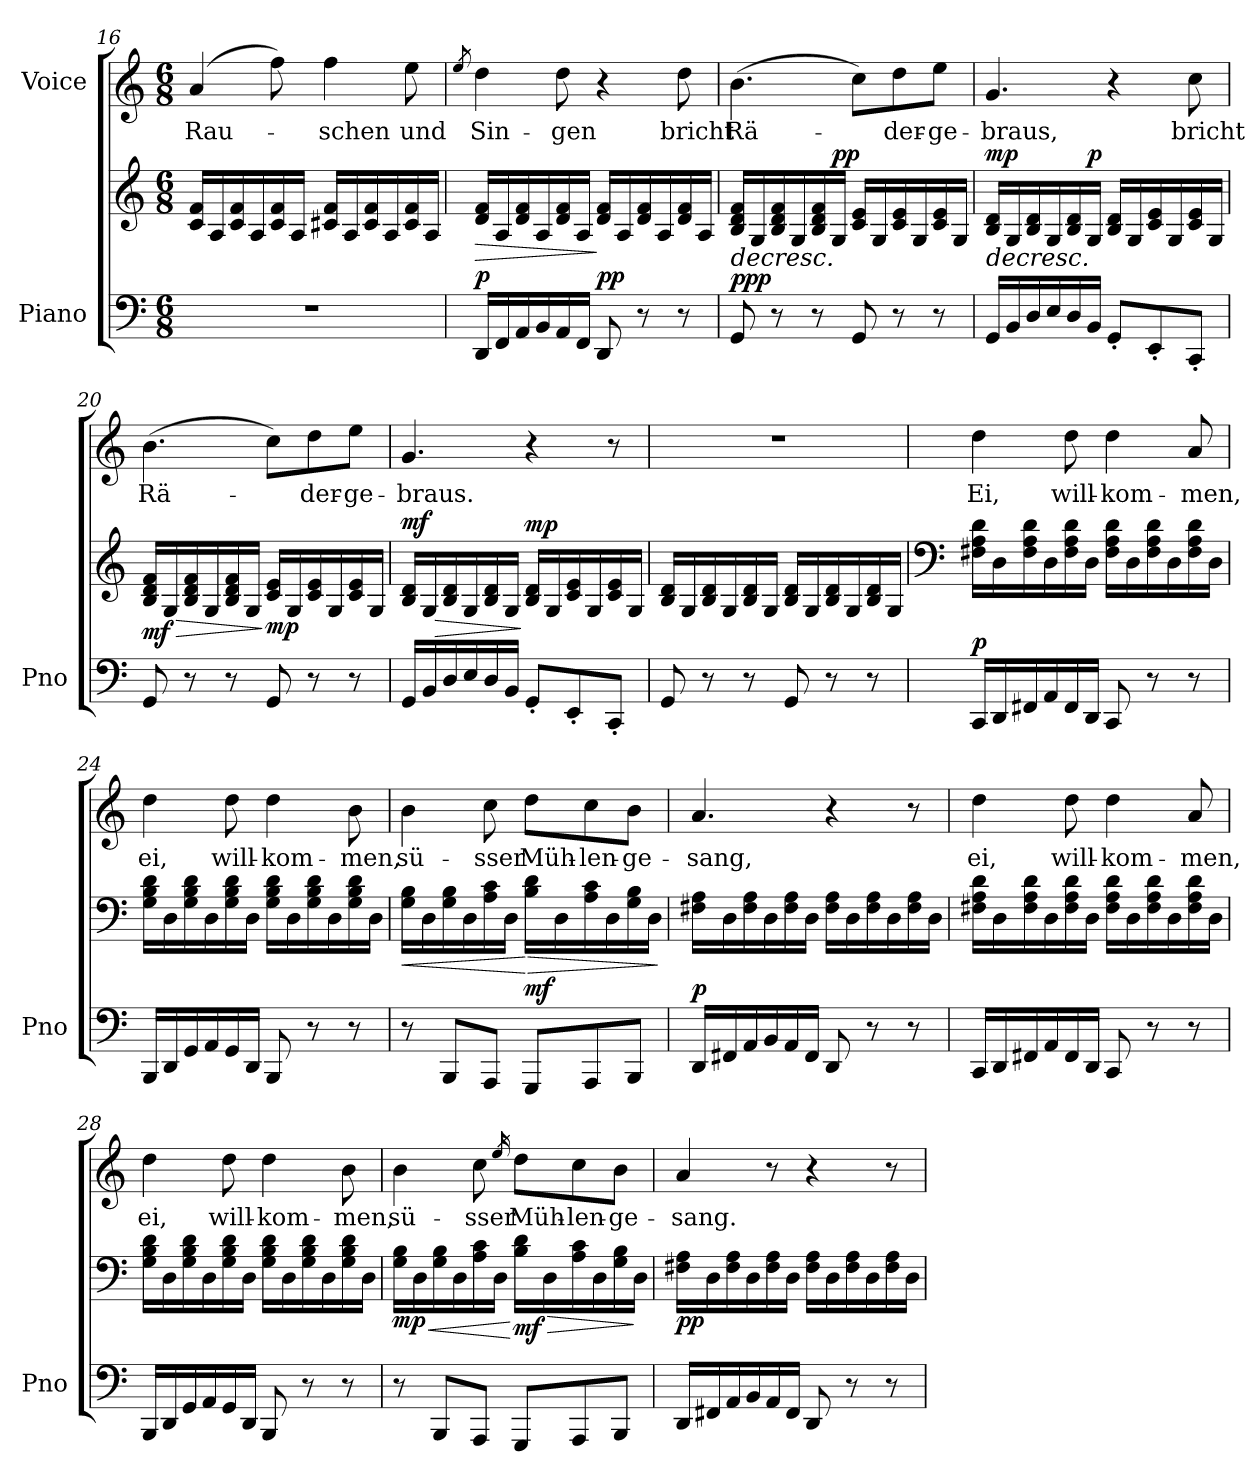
**kern	**kern	**dynam	**kern	**text
*part2	*part2	*part2	*part1	*part1
*staff3	*staff2	*staff2/3	*staff1	*staff1
*I"Piano	*	*	*I"Voice	*
*I'Pno	*	*	*	*
!!LO:LB:g=z
*clefF4	*clefG2	*	*clefG2	*
*k[]	*k[]	*	*k[]	*
*M6/8	*M6/8	*	*M6/8	*
=16	=16	=16	=16	=16
!	!	!	!	!LO:LY:b
2.r	16c/ 16f/LL	.	(>4a/	Rau-
.	16A/	.	.	.
.	16c/ 16f/	.	.	.
.	16A/	.	.	.
.	16c/ 16f/	.	8ff\)	.
.	16A/JJ	.	.	.
!	!	!	!	!LO:LY:b
.	16c#X/ 16f/LL	.	4ff\	-schen
.	16A/	.	.	.
.	16c#/ 16f/	.	.	.
.	16A/	.	.	.
!	!	!	!	!LO:LY:b
.	16c#/ 16f/	.	8ee\	und
.	16A/JJ	.	.	.
!!LO:LB:g=z
=17	=17	=17	=17	=17
.	.	.	8qee/	.
!	!	!LO:HP:b	!	!LO:LY:b
!	!	!LO:DY:n=1:a=2	!	!
16DD/LL	16d/ 16f/LL	> p	4dd\	Sin-
16FF/	16A/	.	.	.
16AA/	16d/ 16f/	.	.	.
16BB/	16A/	.	.	.
!	!	!	!	!LO:LY:b
16AA/	16d/ 16f/	.	8dd\	-gen
16FF/JJ	16A/JJ	.	.	.
!	!	!LO:DY:n=2:a=2	!	!
8DD/	16d/ 16f/LL	] pp	4r	.
.	16A/	.	.	.
8r	16d/ 16f/	.	.	.
.	16A/	.	.	.
!	!	!	!	!LO:LY:b
8r	16d/ 16f/	.	8dd\	bricht
.	16A/JJ	.	.	.
=18	=18	=18	=18	=18
!	!	!LO:HP:b	!	!LO:LY:b
!	!	!LO:DY:n=1:a=2	!	!
!	!	!LO:DY:n=2:a	!	!
8GG/	16B/ 16d/ 16f/LL	> pp p	(>4.b\	Rä-
.	16G/	.	.	.
8r	16B/ 16d/ 16f/	.	.	.
.	16G/	.	.	.
8r	16B/ 16d/ 16f/	.	.	.
!	!	!LO:DY:n=3:a	!	!
.	16G/JJ	pp	.	.
8GG/	16c/ 16e/LL	]	8cc\L)	.
.	16G/	.	.	.
!	!	!	!	!LO:LY:b
8r	16c/ 16e/	.	8dd\	-der-
.	16G/	.	.	.
!	!	!	!	!LO:LY:b
8r	16c/ 16e/	.	8ee\J	-ge-
.	16G/JJ	.	.	.
=19	=19	=19	=19	=19
!	!	!LO:HP:b	!	!LO:LY:b
!	!	!LO:DY:n=1:a	!	!
16GG/LL	16B/ 16d/LL	> mp	4.g/	-braus,
16BB/	16G/	.	.	.
16D/	16B/ 16d/	.	.	.
16E/	16G/	.	.	.
16D/	16B/ 16d/	.	.	.
!	!	!LO:DY:n=2:a	!	!
16BB/JJ	16G/JJ	p	.	.
8GG'/L	16B/ 16d/LL	]	4r	.
.	16G/	.	.	.
8EE'/	16c/ 16e/	.	.	.
.	16G/	.	.	.
!	!	!	!	!LO:LY:b
8CC'/J	16c/ 16e/	.	8cc\	bricht
.	16G/JJ	.	.	.
!!LO:LB:g=z
=20	=20	=20	=20	=20
!	!	!LO:HP:b	!	!LO:LY:b
!	!	!LO:DY:n=1:b	!	!
8GG/	16B/ 16d/ 16f/LL	> mf	(>4.b\	Rä-
.	16G/	.	.	.
8r	16B/ 16d/ 16f/	.	.	.
.	16G/	.	.	.
8r	16B/ 16d/ 16f/	.	.	.
.	16G/JJ	.	.	.
!	!	!LO:DY:n=2:b	!	!
8GG/	16c/ 16e/LL	] mp	8cc\L)	.
.	16G/	.	.	.
!	!	!	!	!LO:LY:b
8r	16c/ 16e/	.	8dd\	-der-
.	16G/	.	.	.
!	!	!	!	!LO:LY:b
8r	16c/ 16e/	.	8ee\J	-ge-
.	16G/JJ	.	.	.
!!LO:PB:g=z
=21	=21	=21	=21	=21
!	!	!LO:HP:b	!	!LO:LY:b
!	!	!LO:DY:n=1:a	!	!
16GG/LL	16B/ 16d/LL	> mf	4.g/	-braus.
16BB/	16G/	.	.	.
16D/	16B/ 16d/	.	.	.
16E/	16G/	.	.	.
16D/	16B/ 16d/	.	.	.
16BB/JJ	16G/JJ	.	.	.
!	!	!LO:DY:n=2:a	!	!
8GG'/L	16B/ 16d/LL	] mp	4r	.
.	16G/	.	.	.
8EE'/	16c/ 16e/	.	.	.
.	16G/	.	.	.
8CC'/J	16c/ 16e/	.	8r	.
.	16G/JJ	.	.	.
=22	=22	=22	=22	=22
8GG/	16B/ 16d/LL	.	2.r	.
.	16G/	.	.	.
8r	16B/ 16d/	.	.	.
.	16G/	.	.	.
8r	16B/ 16d/	.	.	.
.	16G/JJ	.	.	.
8GG/	16B/ 16d/LL	.	.	.
.	16G/	.	.	.
8r	16B/ 16d/	.	.	.
.	16G/	.	.	.
8r	16B/ 16d/	.	.	.
.	16G/JJ	.	.	.
=23	=23	=23	=23	=23
*	*clefF4	*	*	*
!	!	!LO:DY:a=2	!	!LO:LY:b
16CC/LL	16F#X\ 16A\ 16d\LL	p	4dd\	Ei,
16DD/	16D\	.	.	.
16FF#X/	16F#\ 16A\ 16d\	.	.	.
16AA/	16D\	.	.	.
!	!	!	!	!LO:LY:b
16FF#/	16F#\ 16A\ 16d\	.	8dd\	will-
16DD/JJ	16D\JJ	.	.	.
!	!	!	!	!LO:LY:b
8CC/	16F#\ 16A\ 16d\LL	.	4dd\	-kom-
.	16D\	.	.	.
8r	16F#\ 16A\ 16d\	.	.	.
.	16D\	.	.	.
!	!	!	!	!LO:LY:b
8r	16F#\ 16A\ 16d\	.	8a/	-men,
.	16D\JJ	.	.	.
=24	=24	=24	=24	=24
!	!	!	!	!LO:LY:b
16BBB/LL	16G\ 16B\ 16d\LL	.	4dd\	ei,
16DD/	16D\	.	.	.
16GG/	16G\ 16B\ 16d\	.	.	.
16AA/	16D\	.	.	.
!	!	!	!	!LO:LY:b
16GG/	16G\ 16B\ 16d\	.	8dd\	will-
16DD/JJ	16D\JJ	.	.	.
!	!	!	!	!LO:LY:b
8BBB/	16G\ 16B\ 16d\LL	.	4dd\	-kom-
.	16D\	.	.	.
8r	16G\ 16B\ 16d\	.	.	.
.	16D\	.	.	.
!	!	!	!	!LO:LY:b
8r	16G\ 16B\ 16d\	.	8b\	-men,
.	16D\JJ	.	.	.
!!LO:LB:g=z
=25	=25	=25	=25	=25
!	!	!LO:HP:b	!	!LO:LY:b
8r	16G\ 16B\LL	<	4b\	sü-
.	16D\	.	.	.
8BBB/L	16G\ 16B\	.	.	.
.	16D\	.	.	.
!	!	!	!	!LO:LY:b
8AAA/J	16A\ 16c\	.	8cc\	-sser
.	16D\JJ	.	.	.
!	!	!LO:HP:n=1:b	!	!LO:LY:b
!	!	!LO:DY:n=1:a=2	!	!
8GGG/L	16B\ 16d\LL	[ > mf	8dd\L	Müh-
.	16D\	.	.	.
!	!	!	!	!LO:LY:b
8AAA/	16A\ 16c\	.	8cc\	-len-
.	16D\	.	.	.
!	!	!	!	!LO:LY:b
8BBB/J	16G\ 16B\	.	8b\J	-ge-
.	16D\JJ	.	.	.
.	.	]	.	.
=26	=26	=26	=26	=26
!	!	!LO:DY:a=2	!	!LO:LY:b
16DD/LL	16F#X\ 16A\LL	p	4.a/	-sang,
16FF#X/	16D\	.	.	.
16AA/	16F#\ 16A\	.	.	.
16BB/	16D\	.	.	.
16AA/	16F#\ 16A\	.	.	.
16FF#/JJ	16D\JJ	.	.	.
8DD/	16F#\ 16A\LL	.	4r	.
.	16D\	.	.	.
8r	16F#\ 16A\	.	.	.
.	16D\	.	.	.
8r	16F#\ 16A\	.	8r	.
.	16D\JJ	.	.	.
=27	=27	=27	=27	=27
!	!	!	!	!LO:LY:b
16CC/LL	16F#X\ 16A\ 16d\LL	.	4dd\	ei,
16DD/	16D\	.	.	.
16FF#X/	16F#\ 16A\ 16d\	.	.	.
16AA/	16D\	.	.	.
!	!	!	!	!LO:LY:b
16FF#/	16F#\ 16A\ 16d\	.	8dd\	will-
16DD/JJ	16D\JJ	.	.	.
!	!	!	!	!LO:LY:b
8CC/	16F#\ 16A\ 16d\LL	.	4dd\	-kom-
.	16D\	.	.	.
8r	16F#\ 16A\ 16d\	.	.	.
.	16D\	.	.	.
!	!	!	!	!LO:LY:b
8r	16F#\ 16A\ 16d\	.	8a/	-men,
.	16D\JJ	.	.	.
=28	=28	=28	=28	=28
!	!	!	!	!LO:LY:b
16BBB/LL	16G\ 16B\ 16d\LL	.	4dd\	ei,
16DD/	16D\	.	.	.
16GG/	16G\ 16B\ 16d\	.	.	.
16AA/	16D\	.	.	.
!	!	!	!	!LO:LY:b
16GG/	16G\ 16B\ 16d\	.	8dd\	will-
16DD/JJ	16D\JJ	.	.	.
!	!	!	!	!LO:LY:b
8BBB/	16G\ 16B\ 16d\LL	.	4dd\	-kom-
.	16D\	.	.	.
8r	16G\ 16B\ 16d\	.	.	.
.	16D\	.	.	.
!	!	!	!	!LO:LY:b
8r	16G\ 16B\ 16d\	.	8b\	-men,
.	16D\JJ	.	.	.
!!LO:LB:g=z
=29	=29	=29	=29	=29
!	!	!LO:HP:b	!	!LO:LY:b
!	!	!LO:DY:n=1:b	!	!
8r	16G\ 16B\LL	< mp	4b\	sü-
.	16D\	.	.	.
8BBB/L	16G\ 16B\	.	.	.
.	16D\	.	.	.
!	!	!	!	!LO:LY:b
8AAA/J	16A\ 16c\	.	8cc\	-sser
.	16D\JJ	.	.	.
.	.	.	16qee/	.
!	!	!LO:HP:n=1:b	!	!LO:LY:b
!	!	!LO:DY:n=2:b	!	!
8GGG/L	16B\ 16d\LL	[ > mf	8dd\L	Müh-
.	16D\	.	.	.
!	!	!	!	!LO:LY:b
8AAA/	16A\ 16c\	.	8cc\	-len-
.	16D\	.	.	.
!	!	!	!	!LO:LY:b
8BBB/J	16G\ 16B\	.	8b\J	-ge-
.	16D\JJ	]	.	.
=30	=30	=30	=30	=30
!	!	!LO:DY:b	!	!LO:LY:b
16DD/LL	16F#X\ 16A\LL	pp	4a/	-sang.
16FF#X/	16D\	.	.	.
16AA/	16F#\ 16A\	.	.	.
16BB/	16D\	.	.	.
16AA/	16F#\ 16A\	.	8r	.
16FF#/JJ	16D\JJ	.	.	.
8DD/	16F#\ 16A\LL	.	4r	.
.	16D\	.	.	.
8r	16F#\ 16A\	.	.	.
.	16D\	.	.	.
8r	16F#\ 16A\	.	8r	.
.	16D\JJ	.	.	.
=	=	=	=	=
*-	*-	*-	*-	*-
